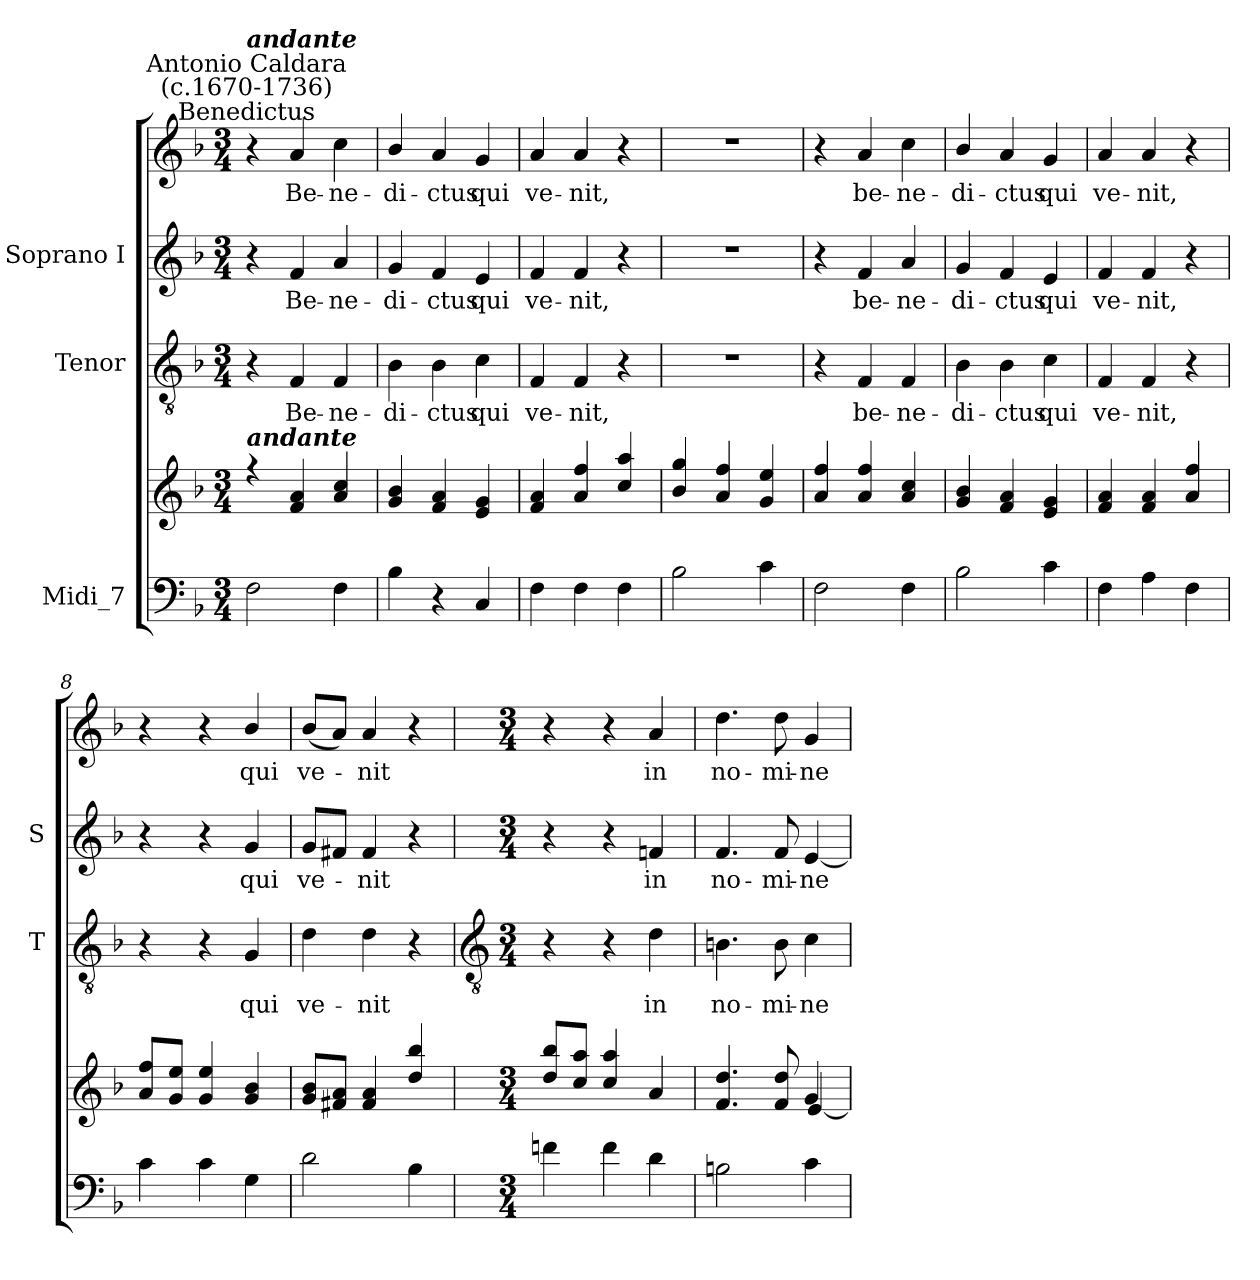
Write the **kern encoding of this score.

**kern	**kern	**kern	**text	**kern	**text	**kern	**text
*part3	*part3	*part2	*part2	*part1	*part1	*part1	*part1
*staff5	*staff4	*staff3	*staff3	*staff2	*staff2	*staff1	*staff1
*I"Midi_7	*	*I"Tenor	*	*I"Soprano I	*	*	*
*	*	*I'T	*	*I'S	*	*	*
*clefF4	*clefG2	*clefGv2	*	*clefG2	*	*clefG2	*
*k[b-]	*k[b-]	*k[b-]	*	*k[b-]	*	*k[b-]	*
*F:	*F:	*F:	*	*F:	*	*F:	*
*M3/4	*M3/4	*M3/4	*	*M3/4	*	*M3/4	*
=1	=1	=1	=1	=1	=1	=1	=1
*	*^	*	*	*	*	*	*
!	!	!	!	!	!	!	!LO:TX:a:cj:t=Benedictus	!
!	!	!	!	!	!	!	!LO:TX:a:cj:t=Antonio Caldara\n(c.1670-1736)	!
!	!	!	!	!	!	!	!LO:TX:a:Bi:t=andante	!
!	!LO:TX:a:Bi:t=andante	!	!	!	!	!	!	!
!	!	!LO:N:vis=1	!	!	!	!	!	!
2F	4r	2.ryy	4r	.	4r	.	4r	.
!	!	!	!	!LO:LY:b	!	!LO:LY:b	!	!LO:LY:b
.	4f 4a	.	4F	Be-	4f	-Be-	4a	Be-
!	!	!	!	!LO:LY:b	!	!LO:LY:b	!	!LO:LY:b
4F	4a 4cc	.	4F	-ne-	4a	-ne-	4cc	-ne-
=2	=2	=2	=2	=2	=2	=2	=2	=2
!	!	!LO:N:vis=1	!	!LO:LY:b	!	!LO:LY:b	!	!LO:LY:b
4B-	4g/ 4b-/	2.ryy	4B-	-di-	4g/	di-	4b-/	-di-
!	!	!	!	!LO:LY:b	!	!LO:LY:b	!	!LO:LY:b
4r	4f 4a	.	4B-	-ctus	4f	-ctus	4a	-ctus
!	!	!	!	!LO:LY:b	!	!LO:LY:b	!	!LO:LY:b
4C	4e 4g	.	4c	qui	4e	qui	4g	qui
=3	=3	=3	=3	=3	=3	=3	=3	=3
!	!	!LO:N:vis=1	!	!LO:LY:b	!	!LO:LY:b	!	!LO:LY:b
4F	4f 4a	2.ryy	4F	ve-	4f	ve-	4a	ve-
!	!	!	!	!LO:LY:b	!	!LO:LY:b	!	!LO:LY:b
4F	4a 4ff	.	4F	-nit,	4f	-nit,	4a	-nit,
4F	4cc 4aa	.	4r	.	4r	.	4r	.
=4	=4	=4	=4	=4	=4	=4	=4	=4
!	!	!LO:N:vis=1	!LO:N:vis=1	!	!LO:N:vis=1	!	!LO:N:vis=1	!
2B-	4b- 4gg	2.ryy	2.r	.	2.r	.	2.r	.
.	4a 4ff	.	.	.	.	.	.	.
4c	4g 4ee	.	.	.	.	.	.	.
=5	=5	=5	=5	=5	=5	=5	=5	=5
!	!	!LO:N:vis=1	!	!	!	!	!	!
2F	4a 4ff	2.ryy	4r	.	4r	.	4r	.
!	!	!	!	!LO:LY:b	!	!LO:LY:b	!	!LO:LY:b
.	4a 4ff	.	4F	be-	4f	-be-	4a	be-
!	!	!	!	!LO:LY:b	!	!LO:LY:b	!	!LO:LY:b
4F	4a 4cc	.	4F	-ne-	4a	-ne-	4cc	-ne-
=6	=6	=6	=6	=6	=6	=6	=6	=6
!	!	!LO:N:vis=1	!	!LO:LY:b	!	!LO:LY:b	!	!LO:LY:b
2B-	4g 4b-	2.ryy	4B-	-di-	4g/	di-	4b-/	-di-
!	!	!	!	!LO:LY:b	!	!LO:LY:b	!	!LO:LY:b
.	4f 4a	.	4B-	-ctus	4f	-ctus	4a	-ctus
!	!	!	!	!LO:LY:b	!	!LO:LY:b	!	!LO:LY:b
4c	4e 4g	.	4c	qui	4e	qui	4g	qui
=7	=7	=7	=7	=7	=7	=7	=7	=7
!	!	!LO:N:vis=1	!	!LO:LY:b	!	!LO:LY:b	!	!LO:LY:b
4F	4f 4a	2.ryy	4F	ve-	4f	ve-	4a	ve-
!	!	!	!	!LO:LY:b	!	!LO:LY:b	!	!LO:LY:b
4A	4f 4a	.	4F	-nit,	4f	-nit,	4a	-nit,
4F	4a 4ff	.	4r	.	4r	.	4r	.
=8	=8	=8	=8	=8	=8	=8	=8	=8
!	!	!LO:N:vis=1	!	!	!	!	!	!
4c	8a 8ffL	2.ryy	4r	.	4r	.	4r	.
.	8g 8eeJ	.	.	.	.	.	.	.
4c	4g 4ee	.	4r	.	4r	.	4r	.
!	!	!	!	!LO:LY:b	!	!LO:LY:b	!	!LO:LY:b
4G	4g 4b-	.	4G	qui	4g	qui	4b-/	qui
=9	=9	=9	=9	=9	=9	=9	=9	=9
!	!	!LO:N:vis=1	!	!LO:LY:b	!	!LO:LY:b	!	!LO:LY:b
2d	8g 8b-L	2.ryy	4d	ve-	8gL	ve-	(<8b-L	ve-
.	8f#X 8aJ	.	.	.	8f#XJ	.	8aJ)	.
!	!	!	!	!LO:LY:b	!	!LO:LY:b	!	!LO:LY:b
.	4f# 4a	.	4d	-nit	4f#	nit	4a	nit
4B-	4dd 4bb-	.	4r	.	4r	.	4r	.
!!LO:LB:g=z
=10	=10	=10	=10	=10	=10	=10	=10	=10
*	*	*	*clefGv2	*	*	*	*	*
*M3/4	*M3/4	*	*M3/4	*	*M3/4	*	*M3/4	*
!	!	!LO:N:vis=1	!	!	!	!	!	!
4fn	8dd 8bb-L	2.ryy	4r	.	4r	.	4r	.
.	8cc 8aaJ	.	.	.	.	.	.	.
4f	4cc 4aa	.	4r	.	4r	.	4r	.
!	!	!	!	!LO:LY:b	!	!LO:LY:b	!	!LO:LY:b
4d	4a	.	4d	in	4fn	in	4a	in
=11	=11	=11	=11	=11	=11	=11	=11	=11
!	!	!	!	!LO:LY:b	!	!LO:LY:b	!	!LO:LY:b
2Bn	4.f 4.dd	2ryy	4.Bn	no-	4.f	no-	4.dd	no-
!	!	!	!	!LO:LY:b	!	!LO:LY:b	!	!LO:LY:b
.	8f 8dd	.	8B	-mi-	8f	-mi-	8dd	-mi-
!	!	!	!	!LO:LY:b	!	!LO:LY:b	!	!LO:LY:b
4c	4g	[4e/	4c	-ne	[4e	-ne	4g	-ne
*	*v	*v	*	*	*	*	*	*
=	=	=	=	=	=	=	=
*-	*-	*-	*-	*-	*-	*-	*-
